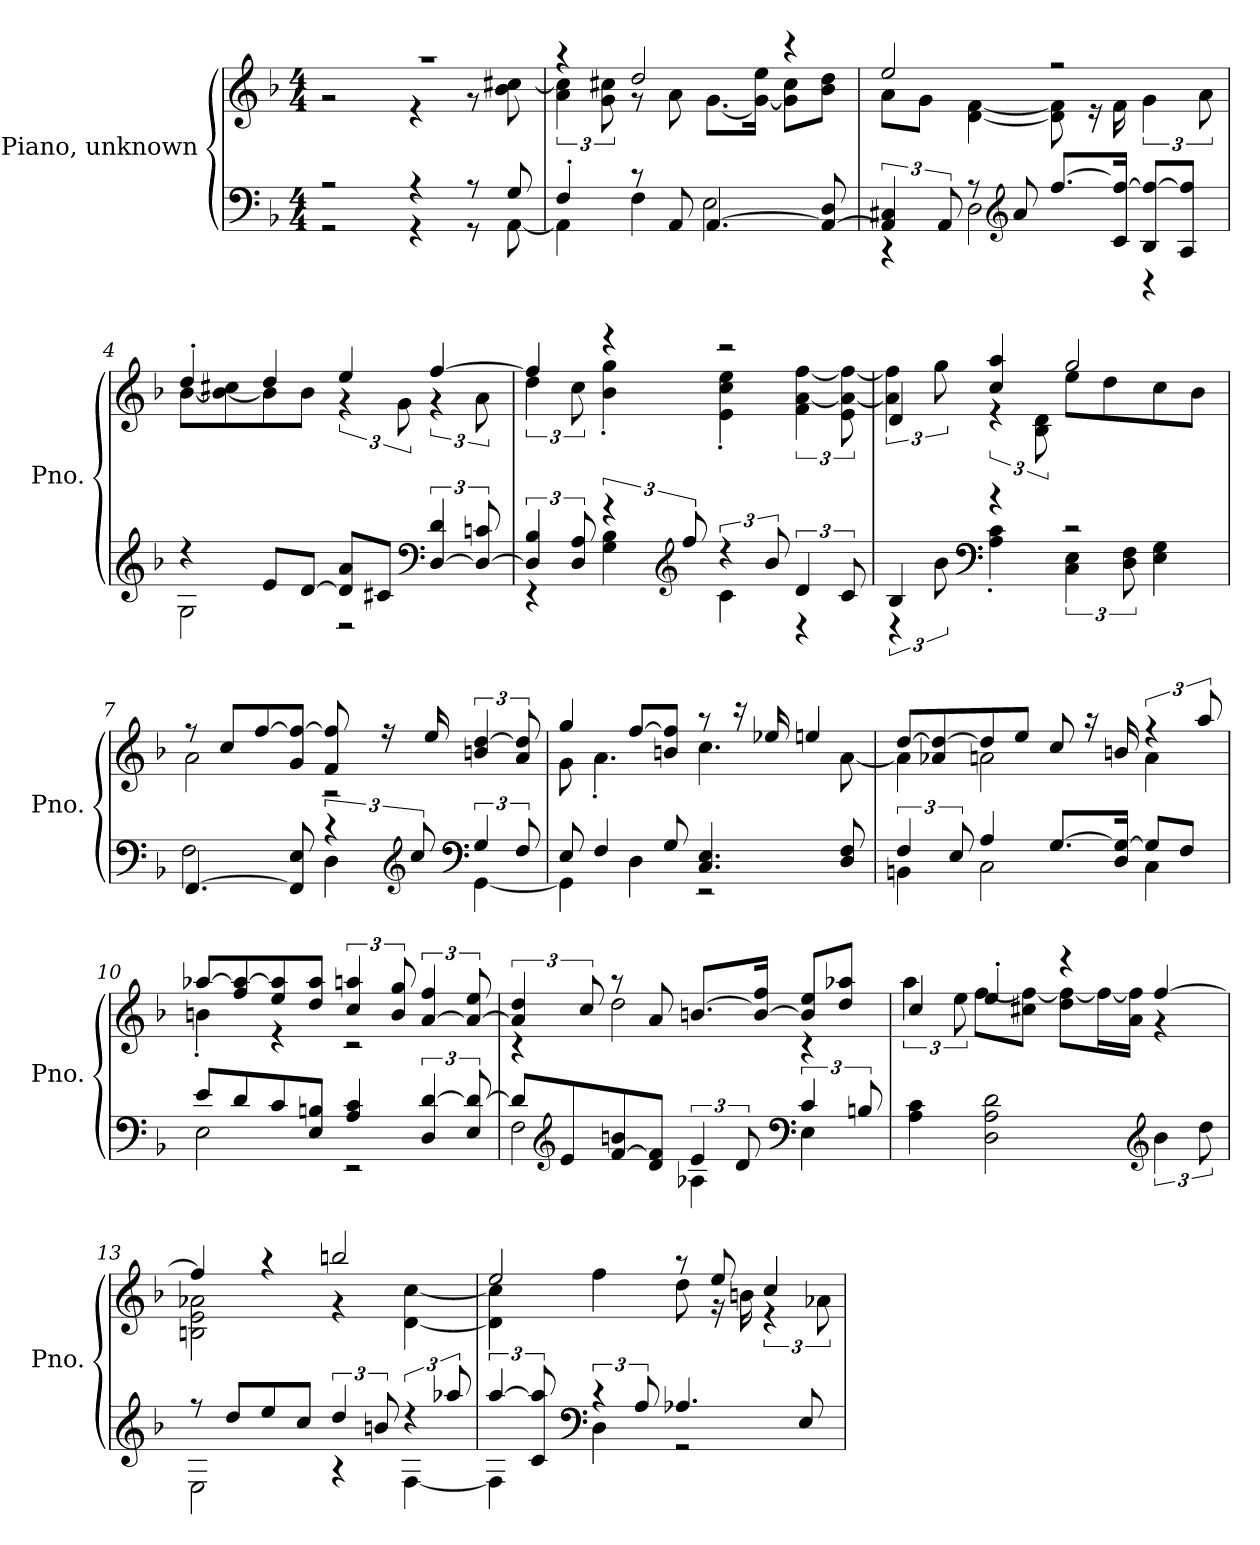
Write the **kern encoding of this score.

**kern	**kern
*part1	*part1
*staff2	*staff1
*I"Piano, unknown	*
*I'Pno.	*
*clefF4	*clefG2
*k[b-]	*k[b-]
*M4/4	*M4/4
*MM86	*MM86
=1	=1
*^	*^
2r	2r	1r	2r
4r	4r	.	4r
8r	8r	.	8r
8G/	[8AA\	.	8b-\ [8cc#X\
=2	=2	=2	=2
4F'/	4AA\]	4r	6a\ 6cc#\]
.	.	.	12g\ 12cc#X\
8r	4F\	2dd/	8r
8AA/	.	.	8a\
[4.AA/	2E\	.	[8.g\L
.	.	.	16g\_ 16ee\Jk
.	.	4r	8g\] 8cc#\L
8AA/_ 8D/	.	.	8b-\ 8dd\J
=3	=3	=3	=3
6AA/] 6C#X/	4r	2ee/	8a\L
.	.	.	8g\J
12AA/	.	.	.
8r	2D\	.	[4d\ [4f\
*clefG2	*	*	*
8a/	.	.	.
[8.ff/L	.	2r	8d\] 8f\]
.	.	.	16r
16c/ 16ff/_Jk	.	.	16f\
8B-/ 8ff/_L	4r	.	6g\
8A/ 8ff/]J	.	.	.
.	.	.	12a\
!!LO:LB:g=z	!!
=4	=4	=4	=4
4r	2G\	4dd'/	[8b-\L
.	.	.	8b-\_ 8cc#X\
8e/L	.	4dd/	8b-\]
[8d/J	.	.	8b-\J
8d/] 8a/L	2r	4ee/	6r
8c#X/J	.	.	.
.	.	.	12g\
*clefF4	*	*	*
[6D/ 6d/	.	[4ff/	6r
12D/_ 12cn/	.	.	12a\
=5	=5	=5	=5
6D/] 6B-/	4r	4ff/]	6dd\
12D/ 12A/	.	.	12cc\
6r	4G\ 4B-\	4r	4b-\' 4gg\'
*clefG2	*	*	*
12ff/	.	.	.
6r	4c\	2r	4e\' 4cc\' 4ee\'
12b-/	.	.	.
6d/	4r	.	6f\ [6a\ [6ff\
12c/	.	.	12e\ 12a\_ 12ff\_
=6	=6	=6	=6
4B-/	6r	4d/	6a\] 6ff\]
.	12b-\	.	12gg\
*clefF4	*	*	*
4r	4A\' 4c\'	4cc/ 4aa/	6r
.	.	.	12B-\ 12d\
2r	6C\ 6E\	2gg/	8ee\L
.	.	.	8dd\
.	12D\ 12F\	.	.
.	4E\ 4G\	.	8cc\
.	.	.	8b-\J
!!LO:LB:g=z	!!
=7	=7	=7	=7
[4.FF/	2F\	8r	2a\
.	.	8cc/L	.
.	.	[8ff/	.
8FF/] 8E/	.	8g/ 8ff/_J	.
6r	4D\	8f/ 8ff/]	2r
.	.	16r	.
*clefG2	*	*	*
12cc/	.	.	.
.	.	16ee/	.
*clefF4	*	*	*
6G/	[4GG\	6bn/ [6dd/	.
12F/	.	12a/ 12dd/]	.
=8	=8	=8	=8
8E/	4GG\]	4gg/	8g\
4F/	.	.	4.a'\
.	4D\	[8ff/L	.
8G/	.	8bn/ 8ff/]J	.
4.C/ 4.E/	2r	8r	4.cc\
.	.	16r	.
.	.	16ee-X/	.
.	.	4een/	.
8D/ 8F/	.	.	[8a\
=9	=9	=9	=9
6F/	4BBn\	[8dd/L	4a\]
.	.	8a-X/ 8dd/_	.
12E/	.	.	.
4A/	2C\	8dd/]	2an\
.	.	8ee/J	.
[8.G/L	.	8cc/	.
.	.	16r	.
16D/ 16G/_Jk	.	16bn/	.
8G/L]	4C\	6r	4a\
8F/J	.	.	.
.	.	12aa/	.
!!LO:LB:g=z	!!
=10	=10	=10	=10
8e/L	2E\	[8aa-X/L	4bn'\
8d/	.	8ff/ 8aa-/_	.
8c/	.	8ee/ 8aa-/]	4r
8E/ 8Bn/J	.	8dd/ 8aa-/J	.
4A/ 4c/	2r	6cc/ 6aan/	2r
.	.	12b/ 12gg/	.
6D/ [6d/	.	[6a/ 6ff/	.
12E/ 12d/_	.	12a/_ 12ee/	.
=11	=11	=11	=11
8d/L]	2F\	6a/] 6dd/	4r
*clefG2	*	*	*
8e/	.	.	.
.	.	12cc/	.
[8f/ 8bn/	.	8r	2dd\
8d/ 8f/]J	.	8a/	.
6e/	4A-X\	[8.bn/L	.
12d/	.	.	.
.	.	16b/_ 16ff/Jk	.
*clefF4	*	*	*
6c/	4E\	8b/] 8ee/L	4r
.	.	8dd/ 8aa-X/J	.
12Bn/	.	.	.
*v	*v	*	*
=12	=12	=12
4A\ 4c\	4cc/	6aa\
.	.	12ee\
2D\ 2A\ 2d\	4ee'/	[8ff\L
.	.	8cc#X\ 8ff\_J
.	4r	8dd\ 8ff\_L
.	.	16ff\L_
.	.	16a\ 16ff\]JJ
*clefG2	*	*
6b-\	[4ff/	4r
12dd\	.	.
!!LO:LB:g=z	!!
=13	=13	=13
*^	*	*
8r	2E\	4ff/]	2Bn\ 2e\ 2a-X\
8dd/L	.	.	.
8ee/	.	4r	.
8cc/J	.	.	.
6dd/	4r	2bbn/	4r
12bn/	.	.	.
6r	[4F\	.	[4d\ [4cc\
12aa-X/	.	.	.
=14	=14	=14	=14
[6aa/	4F\]	2ee/	4d\] 4cc\]
12c/ 12aa/]	.	.	.
*clefF4	*	*	*
6r	4D\	.	4ff\
12A/	.	.	.
4.A-X/	2r	8r	8dd\
.	.	8ee/	16r
.	.	.	16bn\
.	.	4cc/	6r
8E/	.	.	.
.	.	.	12a-X\
*v	*v	*	*
*	*v	*v
=	=
*-	*-
